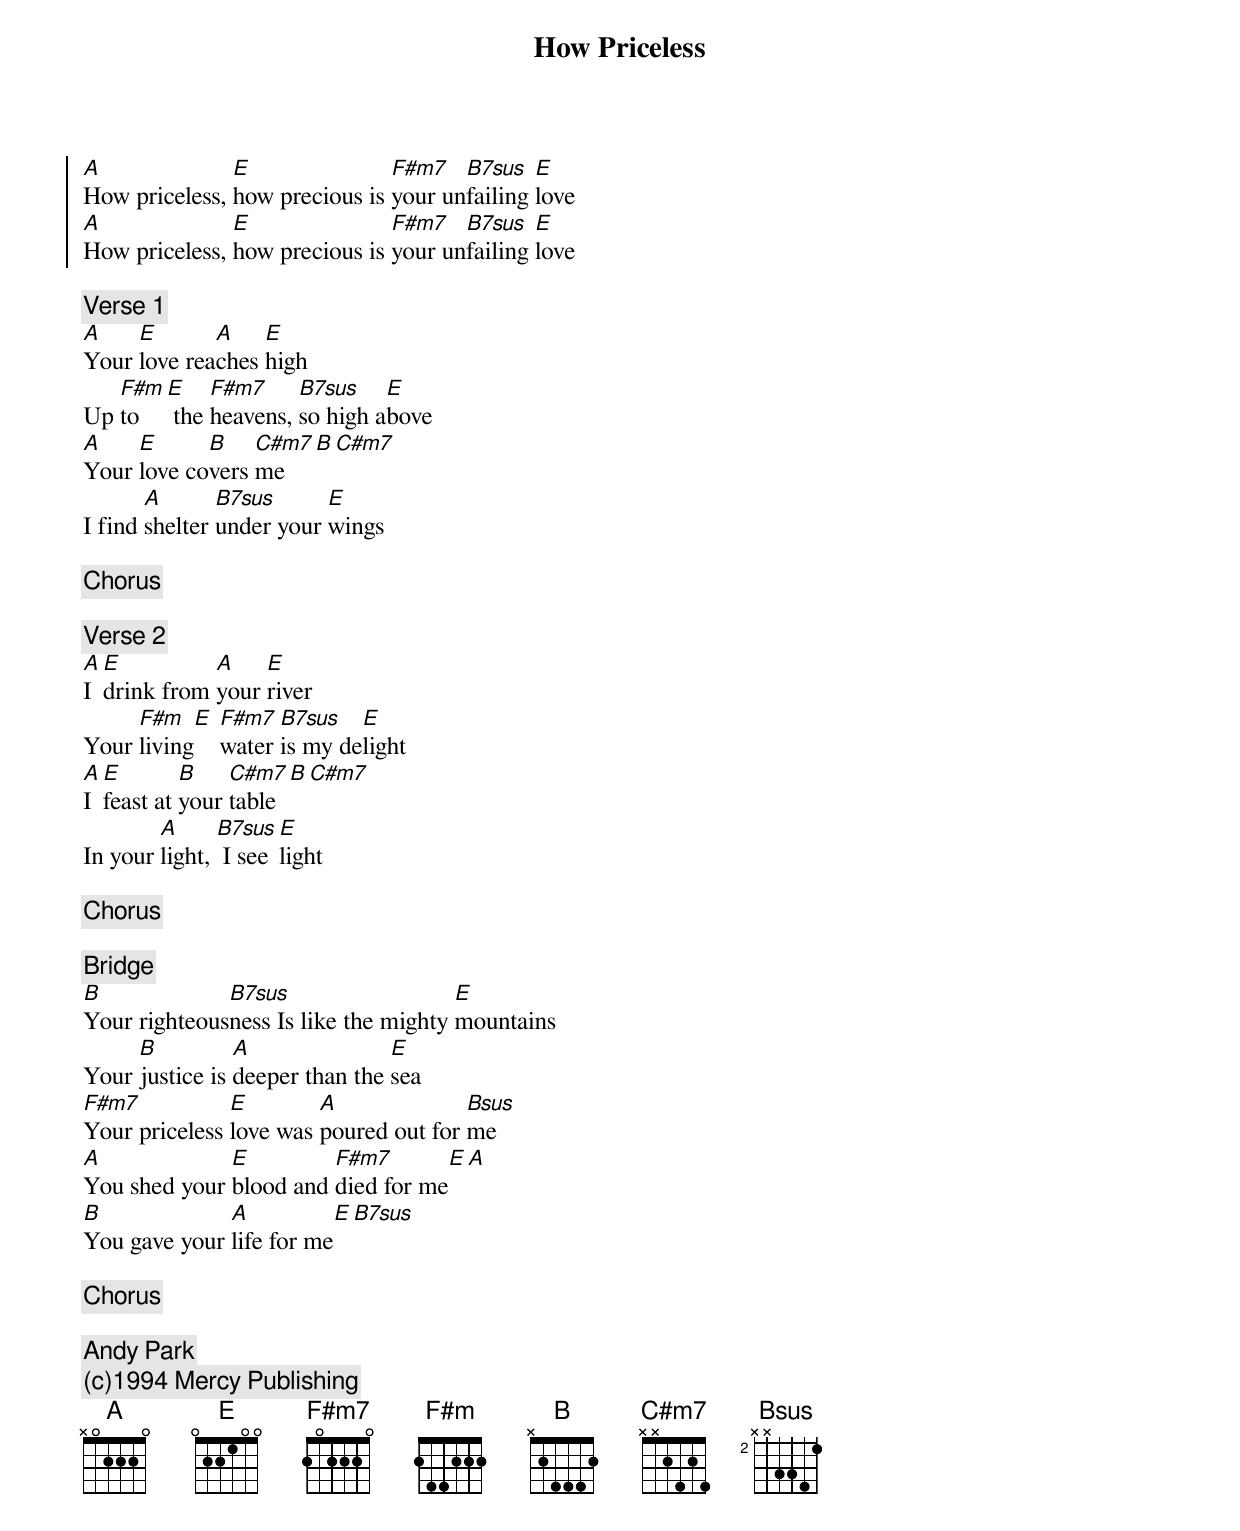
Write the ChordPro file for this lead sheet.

{t:How Priceless}
{soc}
[A]How priceless, [E]how precious is [F#m7]your un[B7sus]failing [E]love
[A]How priceless, [E]how precious is [F#m7]your un[B7sus]failing [E]love
{eoc}

{c:Verse 1}
[A]Your [E]love rea[A]ches [E]high
Up [F#m]to[E] the [F#m7]heavens, [B7sus]so high a[E]bove
[A]Your [E]love co[B]vers [C#m7]me  [B][C#m7]
I find [A]shelter [B7sus]under your [E]wings

{c:Chorus}

{c:Verse 2}
[A]I [E]drink from [A]your [E]river
Your [F#m]living[E] [F#m7]water [B7sus]is my de[E]light
[A]I [E]feast at [B]your [C#m7]table  [B][C#m7]
In your [A]light, [B7sus] I see [E]light

{c:Chorus}

{c:Bridge}
[B]Your righteous[B7sus]ness Is like the mighty [E]mountains
Your [B]justice is [A]deeper than the [E]sea
[F#m7]Your priceless [E]love was [A]poured out for [Bsus]me
[A]You shed your [E]blood and [F#m7]died for me[E][A]
[B]You gave your [A]life for me[E][B7sus]

{c:Chorus}

{c:Andy Park}
{c:(c)1994 Mercy Publishing}
